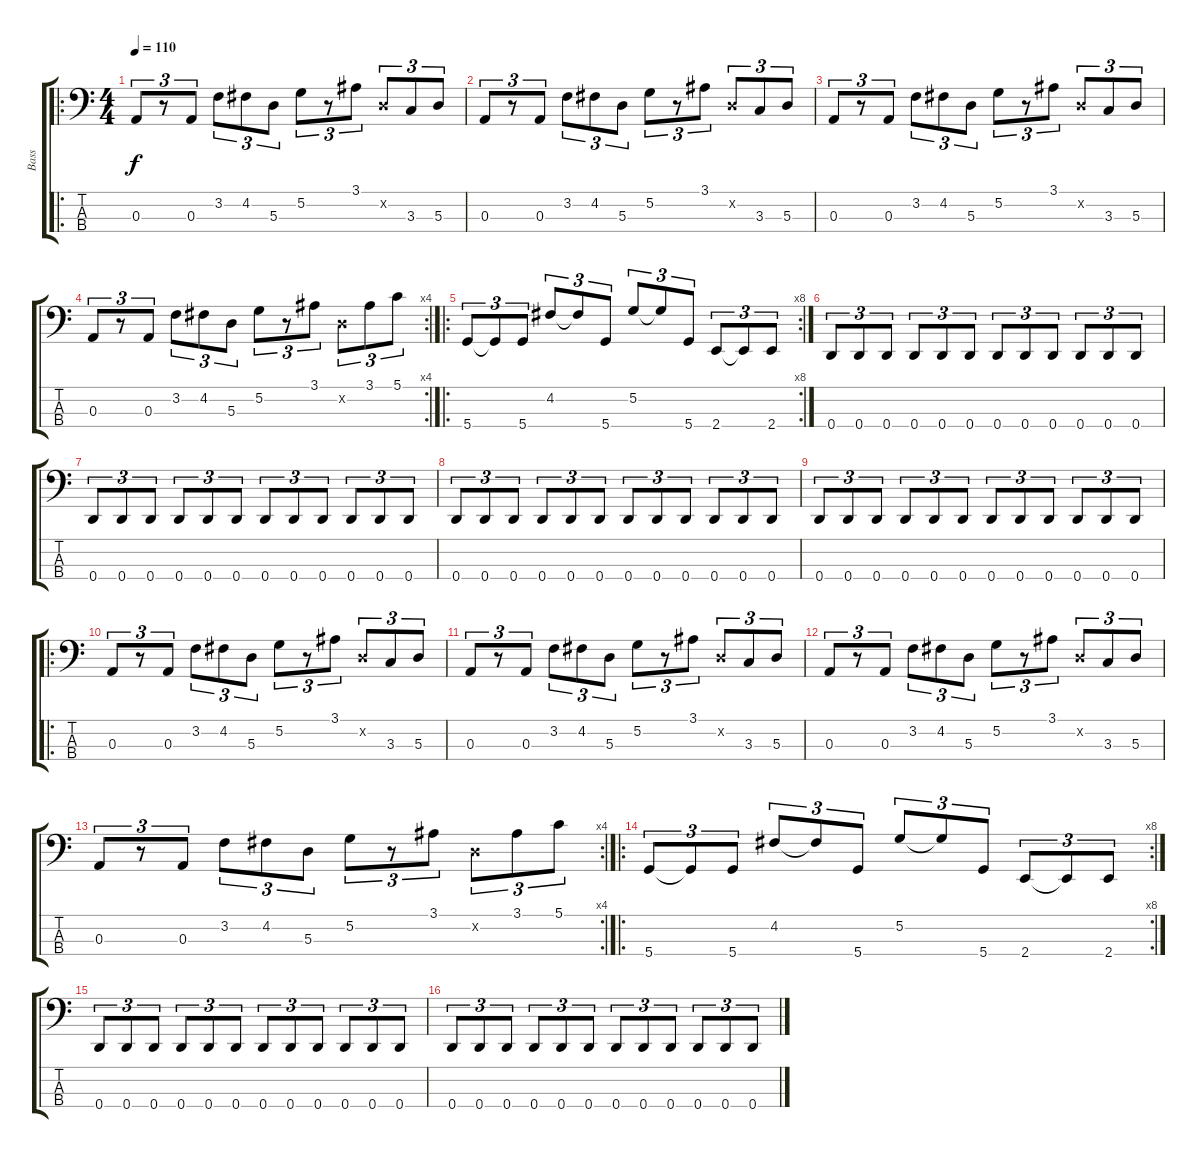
\track ("Bass" "Bass") {instrument electricbasspick}
\staff {score tabs}
\tuning (G2 D2 A1 D1) {hide}
\ro
\ts (4 4)
\tempo 110
\clef f4
\ks c
0.3.8{tu (3 2) dy f instrument electricbasspick} r.8{tu (3 2)} 0.3.8{tu (3 2)} 3.2.8{tu (3 2)} 4.2.8{tu (3 2)} 5.3.8{tu (3 2)} 5.2.8{tu (3 2)} r.8{tu (3 2)} 3.1.8{tu (3 2)} 0.2{x}.8{tu (3 2)} 3.3.8{tu (3 2)} 5.3.8{tu (3 2)} |
0.3.8{tu (3 2)} r.8{tu (3 2)} 0.3.8{tu (3 2)} 3.2.8{tu (3 2)} 4.2.8{tu (3 2)} 5.3.8{tu (3 2)} 5.2.8{tu (3 2)} r.8{tu (3 2)} 3.1.8{tu (3 2)} 0.2{x}.8{tu (3 2)} 3.3.8{tu (3 2)} 5.3.8{tu (3 2)} |
0.3.8{tu (3 2)} r.8{tu (3 2)} 0.3.8{tu (3 2)} 3.2.8{tu (3 2)} 4.2.8{tu (3 2)} 5.3.8{tu (3 2)} 5.2.8{tu (3 2)} r.8{tu (3 2)} 3.1.8{tu (3 2)} 0.2{x}.8{tu (3 2)} 3.3.8{tu (3 2)} 5.3.8{tu (3 2)} |
\rc 4
0.3.8{tu (3 2)} r.8{tu (3 2)} 0.3.8{tu (3 2)} 3.2.8{tu (3 2)} 4.2.8{tu (3 2)} 5.3.8{tu (3 2)} 5.2.8{tu (3 2)} r.8{tu (3 2)} 3.1.8{tu (3 2)} 0.2{x}.8{tu (3 2)} 3.1.8{tu (3 2)} 5.1.8{tu (3 2)} |
\ro
\rc 8
5.4.8{tu (3 2)} 5.4{t}.8{tu (3 2)} 5.4.8{tu (3 2)} 4.2.8{tu (3 2)} 4.2{t}.8{tu (3 2)} 5.4.8{tu (3 2)} 5.2.8{tu (3 2)} 5.2{t}.8{tu (3 2)} 5.4.8{tu (3 2)} 2.4.8{tu (3 2)} 2.4{t}.8{tu (3 2)} 2.4.8{tu (3 2)} |
0.4.8{tu (3 2)} 0.4.8{tu (3 2)} 0.4.8{tu (3 2)} 0.4.8{tu (3 2)} 0.4.8{tu (3 2)} 0.4.8{tu (3 2)} 0.4.8{tu (3 2)} 0.4.8{tu (3 2)} 0.4.8{tu (3 2)} 0.4.8{tu (3 2)} 0.4.8{tu (3 2)} 0.4.8{tu (3 2)} |
0.4.8{tu (3 2)} 0.4.8{tu (3 2)} 0.4.8{tu (3 2)} 0.4.8{tu (3 2)} 0.4.8{tu (3 2)} 0.4.8{tu (3 2)} 0.4.8{tu (3 2)} 0.4.8{tu (3 2)} 0.4.8{tu (3 2)} 0.4.8{tu (3 2)} 0.4.8{tu (3 2)} 0.4.8{tu (3 2)} |
0.4.8{tu (3 2)} 0.4.8{tu (3 2)} 0.4.8{tu (3 2)} 0.4.8{tu (3 2)} 0.4.8{tu (3 2)} 0.4.8{tu (3 2)} 0.4.8{tu (3 2)} 0.4.8{tu (3 2)} 0.4.8{tu (3 2)} 0.4.8{tu (3 2)} 0.4.8{tu (3 2)} 0.4.8{tu (3 2)} |
0.4.8{tu (3 2)} 0.4.8{tu (3 2)} 0.4.8{tu (3 2)} 0.4.8{tu (3 2)} 0.4.8{tu (3 2)} 0.4.8{tu (3 2)} 0.4.8{tu (3 2)} 0.4.8{tu (3 2)} 0.4.8{tu (3 2)} 0.4.8{tu (3 2)} 0.4.8{tu (3 2)} 0.4.8{tu (3 2)} |
\ro
0.3.8{tu (3 2)} r.8{tu (3 2)} 0.3.8{tu (3 2)} 3.2.8{tu (3 2)} 4.2.8{tu (3 2)} 5.3.8{tu (3 2)} 5.2.8{tu (3 2)} r.8{tu (3 2)} 3.1.8{tu (3 2)} 0.2{x}.8{tu (3 2)} 3.3.8{tu (3 2)} 5.3.8{tu (3 2)} |
0.3.8{tu (3 2)} r.8{tu (3 2)} 0.3.8{tu (3 2)} 3.2.8{tu (3 2)} 4.2.8{tu (3 2)} 5.3.8{tu (3 2)} 5.2.8{tu (3 2)} r.8{tu (3 2)} 3.1.8{tu (3 2)} 0.2{x}.8{tu (3 2)} 3.3.8{tu (3 2)} 5.3.8{tu (3 2)} |
0.3.8{tu (3 2)} r.8{tu (3 2)} 0.3.8{tu (3 2)} 3.2.8{tu (3 2)} 4.2.8{tu (3 2)} 5.3.8{tu (3 2)} 5.2.8{tu (3 2)} r.8{tu (3 2)} 3.1.8{tu (3 2)} 0.2{x}.8{tu (3 2)} 3.3.8{tu (3 2)} 5.3.8{tu (3 2)} |
\rc 4
0.3.8{tu (3 2)} r.8{tu (3 2)} 0.3.8{tu (3 2)} 3.2.8{tu (3 2)} 4.2.8{tu (3 2)} 5.3.8{tu (3 2)} 5.2.8{tu (3 2)} r.8{tu (3 2)} 3.1.8{tu (3 2)} 0.2{x}.8{tu (3 2)} 3.1.8{tu (3 2)} 5.1.8{tu (3 2)} |
\ro
\rc 8
5.4.8{tu (3 2)} 5.4{t}.8{tu (3 2)} 5.4.8{tu (3 2)} 4.2.8{tu (3 2)} 4.2{t}.8{tu (3 2)} 5.4.8{tu (3 2)} 5.2.8{tu (3 2)} 5.2{t}.8{tu (3 2)} 5.4.8{tu (3 2)} 2.4.8{tu (3 2)} 2.4{t}.8{tu (3 2)} 2.4.8{tu (3 2)} |
0.4.8{tu (3 2)} 0.4.8{tu (3 2)} 0.4.8{tu (3 2)} 0.4.8{tu (3 2)} 0.4.8{tu (3 2)} 0.4.8{tu (3 2)} 0.4.8{tu (3 2)} 0.4.8{tu (3 2)} 0.4.8{tu (3 2)} 0.4.8{tu (3 2)} 0.4.8{tu (3 2)} 0.4.8{tu (3 2)} |
0.4.8{tu (3 2)} 0.4.8{tu (3 2)} 0.4.8{tu (3 2)} 0.4.8{tu (3 2)} 0.4.8{tu (3 2)} 0.4.8{tu (3 2)} 0.4.8{tu (3 2)} 0.4.8{tu (3 2)} 0.4.8{tu (3 2)} 0.4.8{tu (3 2)} 0.4.8{tu (3 2)} 0.4.8{tu (3 2)}
